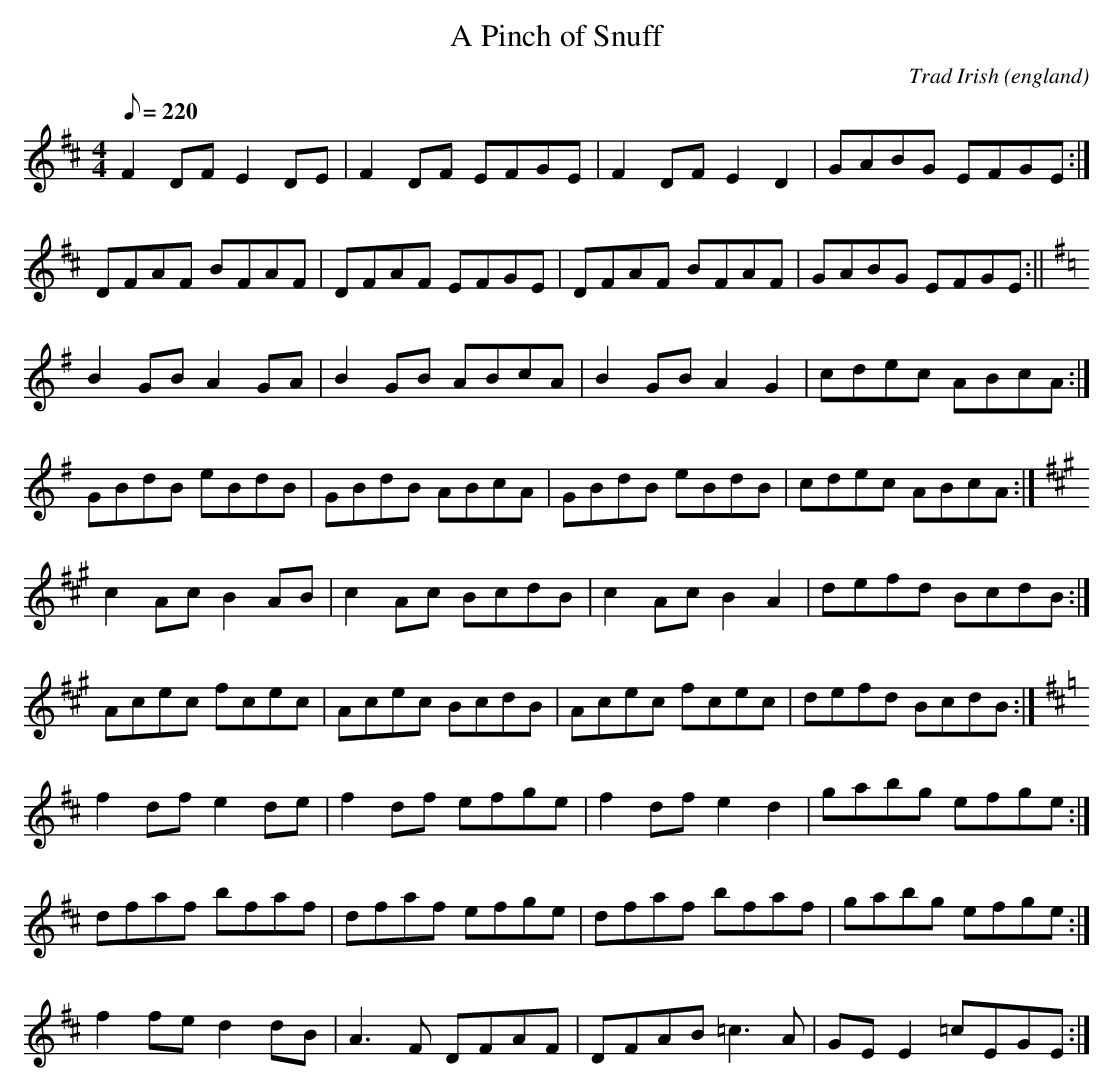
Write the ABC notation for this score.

X:1
T:A Pinch of Snuff
O:england
M:4/4
L:1/8
Q:220
C:Trad Irish
K:D
F2 DF E2 DE|F2 DF EFGE|F2 DF E2 D2|GABG EFGE:|
DFAF BFAF|DFAF EFGE|DFAF BFAF|GABG EFGE:||
K:G
B2 GB A2 GA|B2 GB ABcA|B2 GB A2 G2|cdec ABcA:|
GBdB eBdB|GBdB ABcA|GBdB eBdB|cdec ABcA:|
K:A
c2 Ac B2 AB|c2 Ac BcdB|c2 Ac B2 A2|defd BcdB:|
Acec fcec|Acec BcdB|Acec fcec|defd BcdB:|
K:D
f2 df e2 de|f2 df efge|f2 df e2 d2|gabg efge:|
dfaf bfaf|dfaf efge|dfaf bfaf|gabg efge:|
f2 fe d2 dB|A3 F DFAF|DFAB =c3 A|GE E2 =cEGE:|
